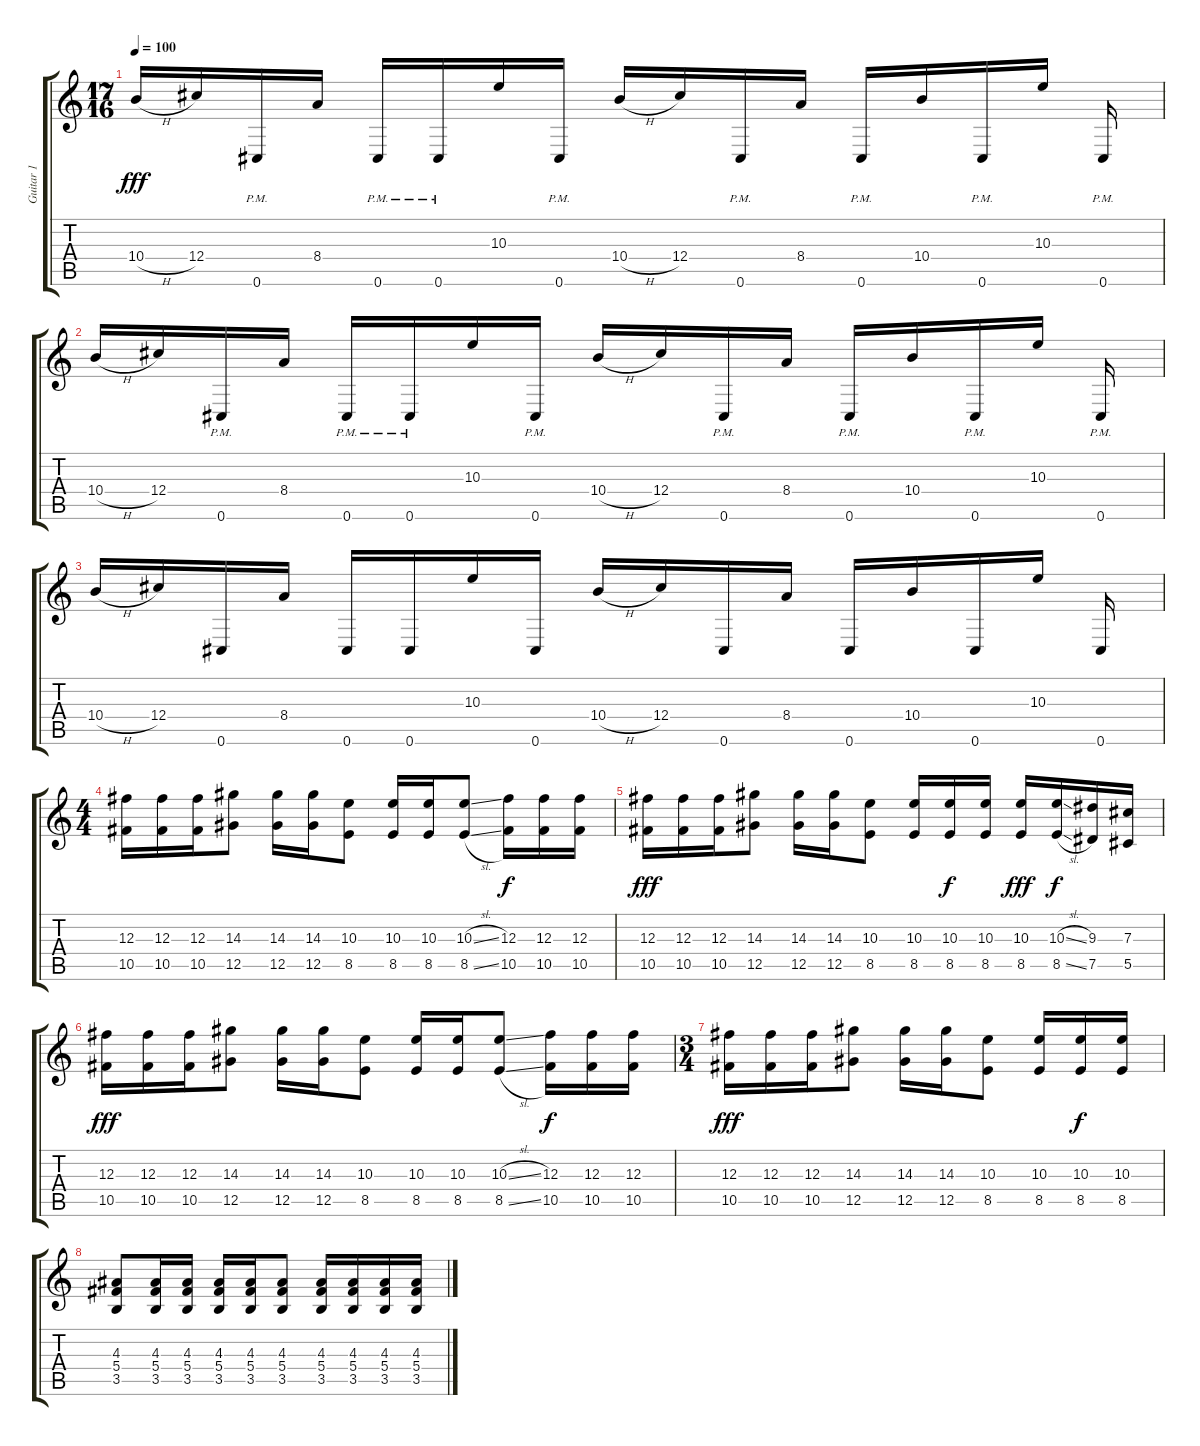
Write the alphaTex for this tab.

\track ("Guitar 1" "Guitar 1") {instrument distortionguitar}
\staff {score tabs}
\tuning (Eb4 Bb3 Gb3 Db3 Ab2 Db2) {hide}
\ts (17 16)
\tempo 100
\clef g2
\ks c
10.4{h}.16{dy fff beam merge} 12.4.16{beam merge} 0.6{pm}.16{beam merge} 8.4.16 0.6{pm}.16{beam merge} 0.6{pm}.16{beam merge} 10.3.16{beam merge} 0.6{pm}.16 10.4{h}.16{beam merge} 12.4.16{beam merge} 0.6{pm}.16{beam merge} 8.4.16 0.6{pm}.16{beam merge} 10.4.16{beam merge} 0.6{pm}.16{beam merge} 10.3.16 0.6{pm}.16 |
10.4{h}.16{beam merge} 12.4.16{beam merge} 0.6{pm}.16{beam merge} 8.4.16 0.6{pm}.16{beam merge} 0.6{pm}.16{beam merge} 10.3.16{beam merge} 0.6{pm}.16 10.4{h}.16{beam merge} 12.4.16{beam merge} 0.6{pm}.16{beam merge} 8.4.16 0.6{pm}.16{beam merge} 10.4.16{beam merge} 0.6{pm}.16{beam merge} 10.3.16 0.6{pm}.16 |
10.4{h}.16{beam merge} 12.4.16{beam merge} 0.6.16{beam merge} 8.4.16 0.6.16{beam merge} 0.6.16{beam merge} 10.3.16{beam merge} 0.6.16 10.4{h}.16{beam merge} 12.4.16{beam merge} 0.6.16{beam merge} 8.4.16 0.6.16{beam merge} 10.4.16{beam merge} 0.6.16{beam merge} 10.3.16 0.6.16 |
\ts (4 4)
(12.3 10.5).16 (12.3 10.5).16 (12.3 10.5).16 (14.3 12.5).8 (14.3 12.5).16 (14.3 12.5).16 (10.3 8.5).8 (10.3 8.5).16 (10.3 8.5).16 (10.3{sl} 8.5{sl}).8 (12.3 10.5).16{dy f} (12.3 10.5).16 (12.3 10.5).16 |
(12.3 10.5).16{dy fff} (12.3 10.5).16 (12.3 10.5).16 (14.3 12.5).8 (14.3 12.5).16 (14.3 12.5).16 (10.3 8.5).8 (10.3 8.5).16 (10.3 8.5).16{dy f} (10.3 8.5).16 (10.3 8.5).16{dy fff} (10.3{sl} 8.5{sl}).16{dy f} (9.3 7.5).16 (7.3 5.5).16 |
(12.3 10.5).16{dy fff} (12.3 10.5).16 (12.3 10.5).16 (14.3 12.5).8 (14.3 12.5).16 (14.3 12.5).16 (10.3 8.5).8 (10.3 8.5).16 (10.3 8.5).16 (10.3{sl} 8.5{sl}).8 (12.3 10.5).16{dy f} (12.3 10.5).16 (12.3 10.5).16 |
\ts (3 4)
(12.3 10.5).16{dy fff} (12.3 10.5).16 (12.3 10.5).16 (14.3 12.5).8 (14.3 12.5).16 (14.3 12.5).16 (10.3 8.5).8 (10.3 8.5).16 (10.3 8.5).16{dy f} (10.3 8.5).16 |
(4.3 5.4 3.5).8{instrument electricguitarjazz} (4.3 5.4 3.5).16 (4.3 5.4 3.5).16 (4.3 5.4 3.5).16 (4.3 5.4 3.5).16 (4.3 5.4 3.5).8 (4.3 5.4 3.5).16 (4.3 5.4 3.5).16 (4.3 5.4 3.5).16 (4.3 5.4 3.5).16
